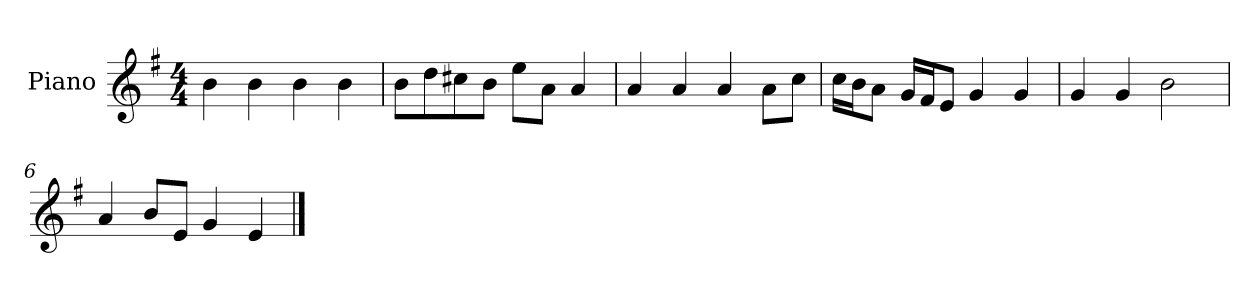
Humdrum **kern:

**kern
*part1
*staff1
*I"Piano
*I'P-no
*clefG2
*k[f#]
*M4/4
*MM90
=1
4b\
4b\
4b\
4b\
=2
8b\L
8dd\
8cc#X\
8b\J
8ee\L
8a\J
4a/
=3
4a/
4a/
4a/
8a\L
8cc\J
=4
16cc\LL
16b\J
8a\J
16g/LL
16f#/J
8e/J
4g/
4g/
=5
4g/
4g/
2b\
=6
4a/
8b/L
8e/J
4g/
4e/
==
*-
